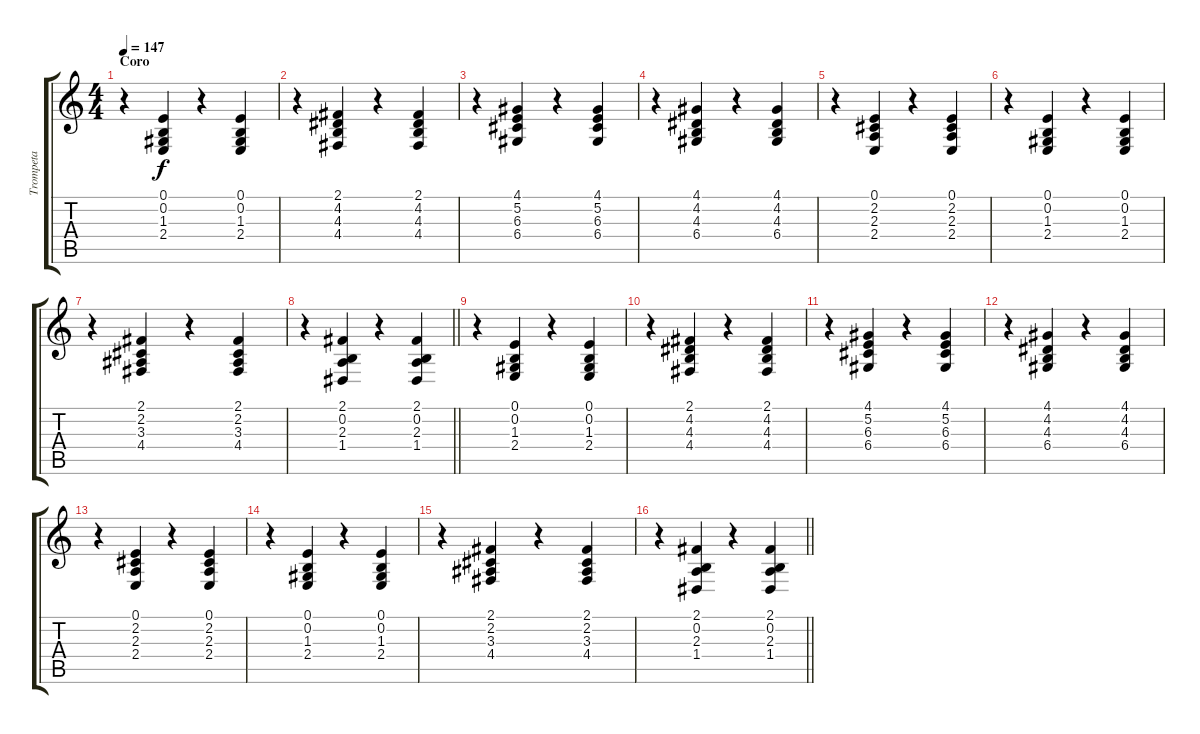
\track ("Trompeta" "Trompeta") {instrument trumpet}
\staff {score tabs}
\tuning (E4 B3 G3 D3 A2 E2) {hide}
\ts (4 4)
\section ("" "Coro")
\tempo 147
\clef g2
\ks c
r.4{dy f} (0.1 0.2 1.3 2.4).4 r.4 (0.1 0.2 1.3 2.4).4 |
r.4 (2.1 4.2 4.3 4.4).4 r.4 (2.1 4.2 4.3 4.4).4 |
r.4 (4.1 5.2 6.3 6.4).4 r.4 (4.1 5.2 6.3 6.4).4 |
r.4 (4.1 4.2 4.3 6.4).4 r.4 (4.1 4.2 4.3 6.4).4 |
r.4 (0.1 2.2 2.3 2.4).4 r.4 (0.1 2.2 2.3 2.4).4 |
r.4 (0.1 0.2 1.3 2.4).4 r.4 (0.1 0.2 1.3 2.4).4 |
r.4 (2.1 2.2 3.3 4.4).4 r.4 (2.1 2.2 3.3 4.4).4 |
\barLineRight lightlight
r.4 (2.1 0.2 2.3 1.4).4 r.4 (2.1 0.2 2.3 1.4).4 |
\section ("" "")
r.4 (0.1 0.2 1.3 2.4).4 r.4 (0.1 0.2 1.3 2.4).4 |
r.4 (2.1 4.2 4.3 4.4).4 r.4 (2.1 4.2 4.3 4.4).4 |
r.4 (4.1 5.2 6.3 6.4).4 r.4 (4.1 5.2 6.3 6.4).4 |
r.4 (4.1 4.2 4.3 6.4).4 r.4 (4.1 4.2 4.3 6.4).4 |
r.4 (0.1 2.2 2.3 2.4).4 r.4 (0.1 2.2 2.3 2.4).4 |
r.4 (0.1 0.2 1.3 2.4).4 r.4 (0.1 0.2 1.3 2.4).4 |
r.4 (2.1 2.2 3.3 4.4).4 r.4 (2.1 2.2 3.3 4.4).4 |
\barLineRight lightlight
r.4 (2.1 0.2 2.3 1.4).4 r.4 (2.1 0.2 2.3 1.4).4
